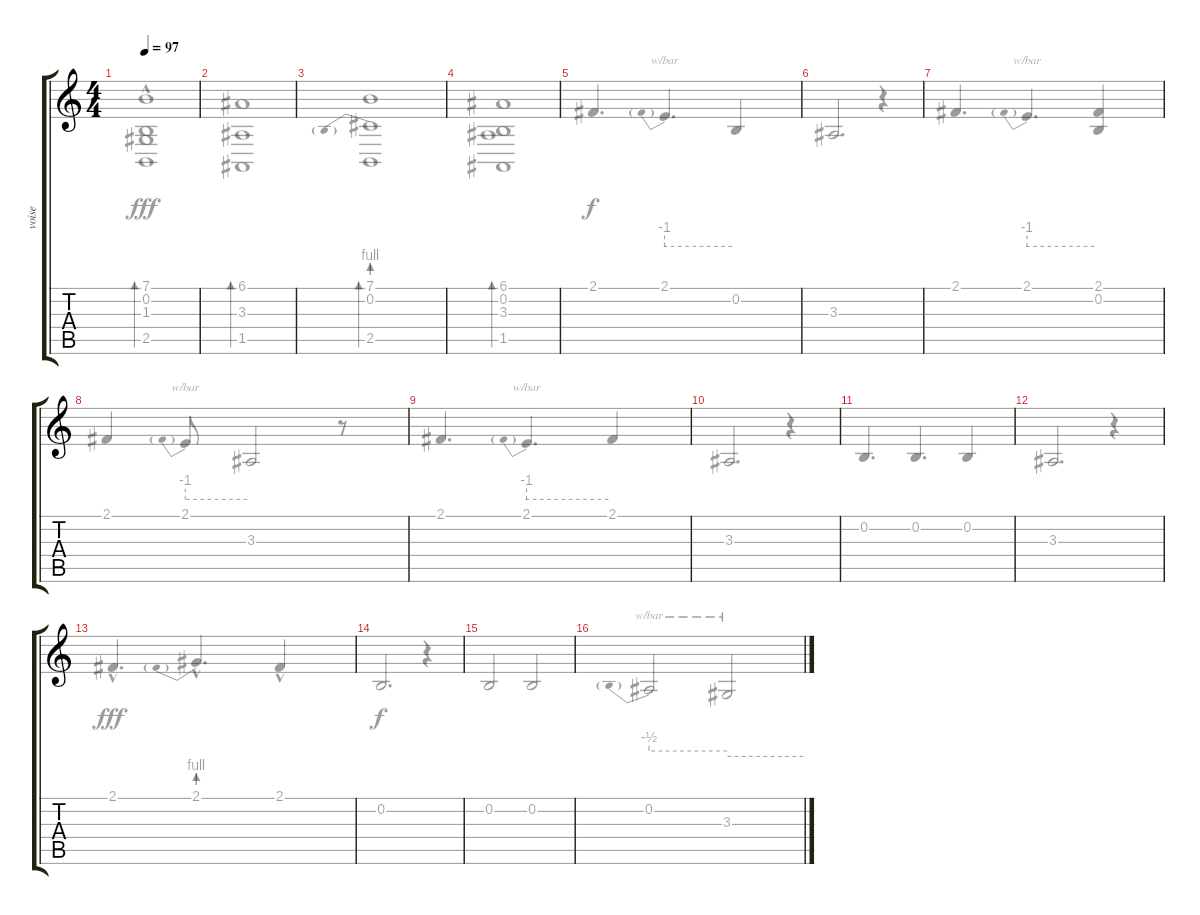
\track ("voise" "voise") {instrument stringensemble1}
\staff {score tabs}
\tuning (E4 B3 G3 D3 A2 E2) {hide}
\voice
\ts (4 4)
\tempo 97
\clef g2
\ks c
|
|
|
|
|
|
|
|
|
|
|
|
|
|
|
\voice
\clef g2
\ks c
(7.1 0.2{hac} 1.3 2.5{hac}).1{bd 240 dy fff} |
(6.1 3.3 1.5).1{bd 240} |
(7.1 0.2{be (prebend 0 4 60 4)} 2.5).1{bd 240} |
(6.1 0.2 3.3 1.5).1{bd 480} |
2.1.4{d dy f beam Up} 2.1.4{d tbe (predive default 0 -4 60 -4) beam Up} 0.2.4{beam Up} |
3.3.2{d beam Up} r.4 |
2.1.4{d beam Up} 2.1.4{d tbe (predive default 0 -4 60 -4) beam Up} (2.1 0.2).4{beam Up} |
2.1.4{beam Up} 2.1.8{tbe (predive default 0 -4 60 -4) beam Up} 3.3.2{beam Up} r.8 |
2.1.4{d beam Up} 2.1.4{d tbe (predive default 0 -4 60 -4) beam Up} 2.1.4{beam Up} |
3.3.2{d beam Up} r.4 |
0.2.4{d beam Up} 0.2.4{d beam Up} 0.2.4{beam Up} |
3.3.2{d beam Up} r.4 |
2.1{hac}.4{d dy fff beam Up} 2.1{be (prebend 0 4 60 4) hac}.4{d beam Up} 2.1{hac}.4{beam Up} |
0.2.2{d dy f beam Up} r.4 |
0.2.2{beam Up} 0.2.2{beam Up} |
0.2.2{tbe (predive default 0 -2 60 -2) beam Up} 3.3.2{tbe (hold default 0 -4 60 -4) beam Up}
